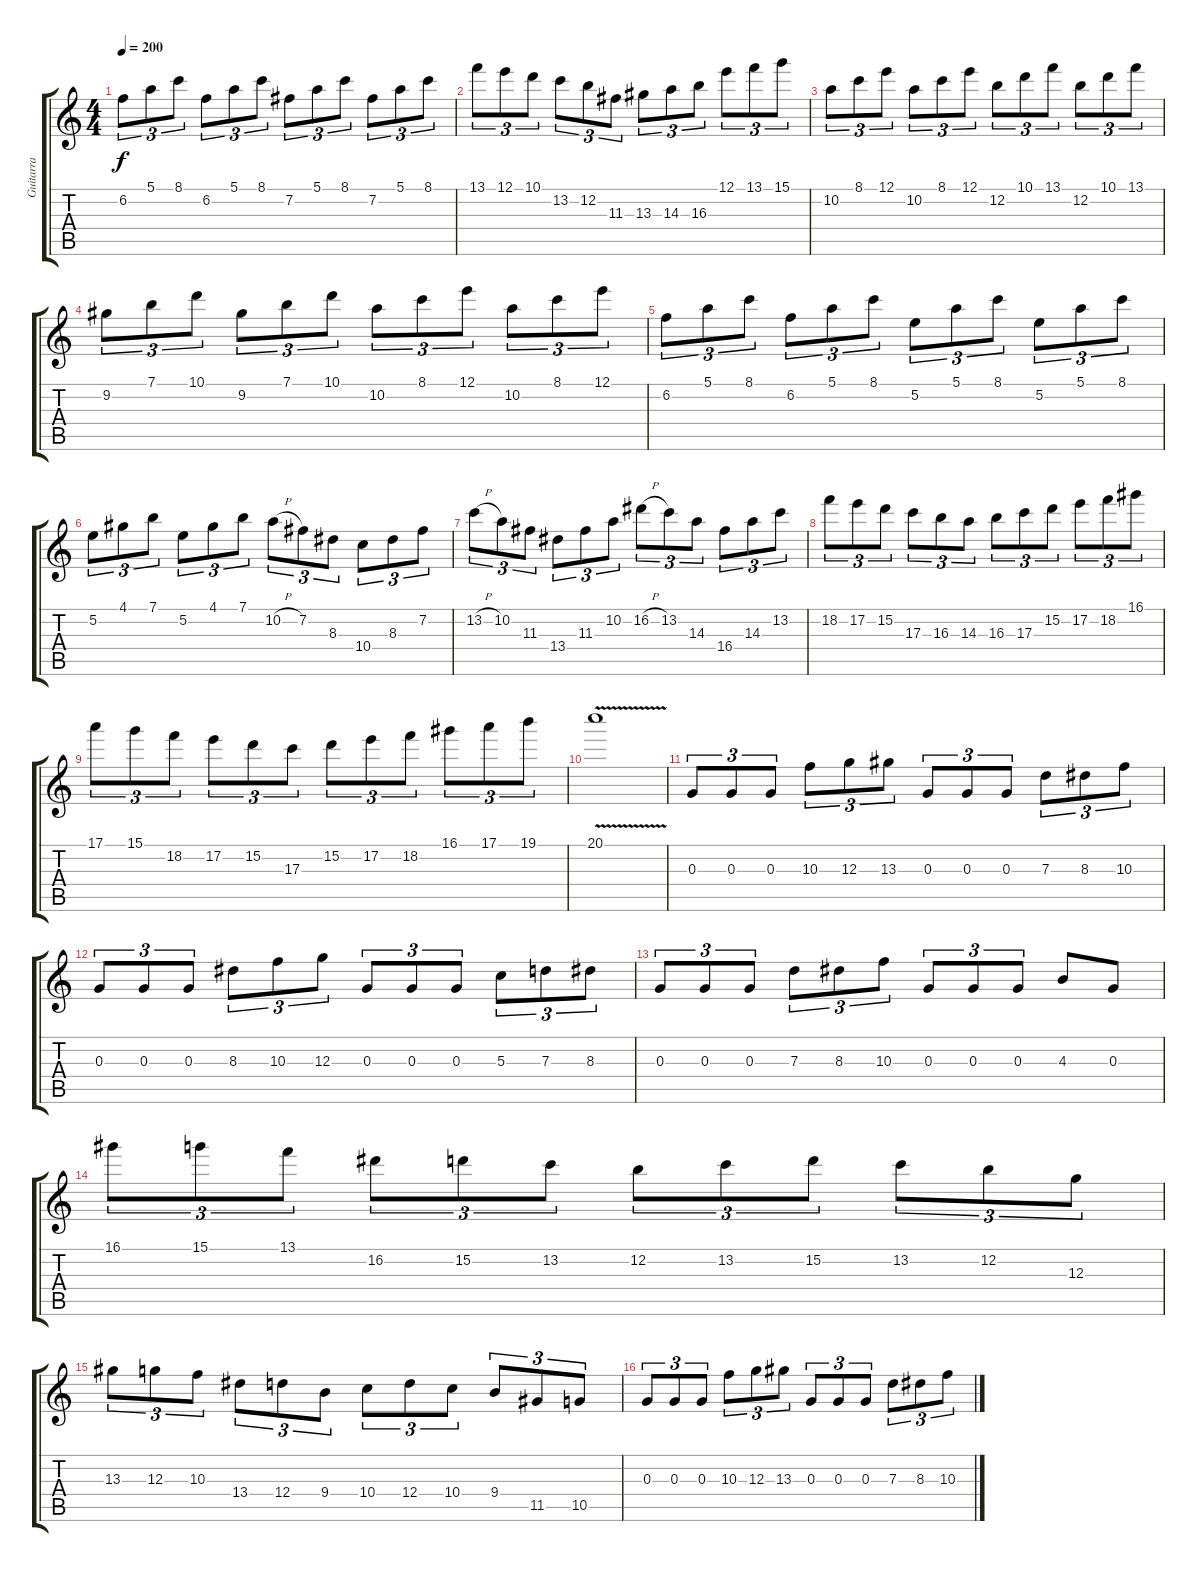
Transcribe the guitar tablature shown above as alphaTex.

\track ("Guitarra" "Guitarra") {instrument distortionguitar}
\staff {score tabs}
\tuning (E4 B3 G3 D3 A2 E2) {hide}
\ts (4 4)
\tempo 200
\clef g2
\ks c
6.2.8{tu (3 2) dy f} 5.1.8{tu (3 2)} 8.1.8{tu (3 2)} 6.2.8{tu (3 2)} 5.1.8{tu (3 2)} 8.1.8{tu (3 2)} 7.2.8{tu (3 2)} 5.1.8{tu (3 2)} 8.1.8{tu (3 2)} 7.2.8{tu (3 2)} 5.1.8{tu (3 2)} 8.1.8{tu (3 2)} |
13.1.8{tu (3 2)} 12.1.8{tu (3 2)} 10.1.8{tu (3 2)} 13.2.8{tu (3 2)} 12.2.8{tu (3 2)} 11.3.8{tu (3 2)} 13.3.8{tu (3 2)} 14.3.8{tu (3 2)} 16.3.8{tu (3 2)} 12.1.8{tu (3 2)} 13.1.8{tu (3 2)} 15.1.8{tu (3 2)} |
10.2.8{tu (3 2)} 8.1.8{tu (3 2)} 12.1.8{tu (3 2)} 10.2.8{tu (3 2)} 8.1.8{tu (3 2)} 12.1.8{tu (3 2)} 12.2.8{tu (3 2)} 10.1.8{tu (3 2)} 13.1.8{tu (3 2)} 12.2.8{tu (3 2)} 10.1.8{tu (3 2)} 13.1.8{tu (3 2)} |
9.2.8{tu (3 2)} 7.1.8{tu (3 2)} 10.1.8{tu (3 2)} 9.2.8{tu (3 2)} 7.1.8{tu (3 2)} 10.1.8{tu (3 2)} 10.2.8{tu (3 2)} 8.1.8{tu (3 2)} 12.1.8{tu (3 2)} 10.2.8{tu (3 2)} 8.1.8{tu (3 2)} 12.1.8{tu (3 2)} |
6.2.8{tu (3 2)} 5.1.8{tu (3 2)} 8.1.8{tu (3 2)} 6.2.8{tu (3 2)} 5.1.8{tu (3 2)} 8.1.8{tu (3 2)} 5.2.8{tu (3 2)} 5.1.8{tu (3 2)} 8.1.8{tu (3 2)} 5.2.8{tu (3 2)} 5.1.8{tu (3 2)} 8.1.8{tu (3 2)} |
5.2.8{tu (3 2)} 4.1.8{tu (3 2)} 7.1.8{tu (3 2)} 5.2.8{tu (3 2)} 4.1.8{tu (3 2)} 7.1.8{tu (3 2)} 10.2{h}.8{tu (3 2)} 7.2.8{tu (3 2)} 8.3.8{tu (3 2)} 10.4.8{tu (3 2)} 8.3.8{tu (3 2)} 7.2.8{tu (3 2)} |
13.2{h}.8{tu (3 2)} 10.2.8{tu (3 2)} 11.3.8{tu (3 2)} 13.4.8{tu (3 2)} 11.3.8{tu (3 2)} 10.2.8{tu (3 2)} 16.2{h}.8{tu (3 2)} 13.2.8{tu (3 2)} 14.3.8{tu (3 2)} 16.4.8{tu (3 2)} 14.3.8{tu (3 2)} 13.2.8{tu (3 2)} |
18.2.8{tu (3 2)} 17.2.8{tu (3 2)} 15.2.8{tu (3 2)} 17.3.8{tu (3 2)} 16.3.8{tu (3 2)} 14.3.8{tu (3 2)} 16.3.8{tu (3 2)} 17.3.8{tu (3 2)} 15.2.8{tu (3 2)} 17.2.8{tu (3 2)} 18.2.8{tu (3 2)} 16.1.8{tu (3 2)} |
17.1.8{tu (3 2)} 15.1.8{tu (3 2)} 18.2.8{tu (3 2)} 17.2.8{tu (3 2)} 15.2.8{tu (3 2)} 17.3.8{tu (3 2)} 15.2.8{tu (3 2)} 17.2.8{tu (3 2)} 18.2.8{tu (3 2)} 16.1.8{tu (3 2)} 17.1.8{tu (3 2)} 19.1.8{tu (3 2)} |
20.1{v}.1 |
0.3.8{tu (3 2)} 0.3.8{tu (3 2)} 0.3.8{tu (3 2)} 10.3.8{tu (3 2)} 12.3.8{tu (3 2)} 13.3.8{tu (3 2)} 0.3.8{tu (3 2)} 0.3.8{tu (3 2)} 0.3.8{tu (3 2)} 7.3.8{tu (3 2)} 8.3.8{tu (3 2)} 10.3.8{tu (3 2)} |
0.3.8{tu (3 2)} 0.3.8{tu (3 2)} 0.3.8{tu (3 2)} 8.3.8{tu (3 2)} 10.3.8{tu (3 2)} 12.3.8{tu (3 2)} 0.3.8{tu (3 2)} 0.3.8{tu (3 2)} 0.3.8{tu (3 2)} 5.3.8{tu (3 2)} 7.3.8{tu (3 2)} 8.3.8{tu (3 2)} |
0.3.8{tu (3 2)} 0.3.8{tu (3 2)} 0.3.8{tu (3 2)} 7.3.8{tu (3 2)} 8.3.8{tu (3 2)} 10.3.8{tu (3 2)} 0.3.8{tu (3 2)} 0.3.8{tu (3 2)} 0.3.8{tu (3 2)} 4.3.8 0.3.8 |
16.1.8{tu (3 2)} 15.1.8{tu (3 2)} 13.1.8{tu (3 2)} 16.2.8{tu (3 2)} 15.2.8{tu (3 2)} 13.2.8{tu (3 2)} 12.2.8{tu (3 2)} 13.2.8{tu (3 2)} 15.2.8{tu (3 2)} 13.2.8{tu (3 2)} 12.2.8{tu (3 2)} 12.3.8{tu (3 2)} |
13.3.8{tu (3 2)} 12.3.8{tu (3 2)} 10.3.8{tu (3 2)} 13.4.8{tu (3 2)} 12.4.8{tu (3 2)} 9.4.8{tu (3 2)} 10.4.8{tu (3 2)} 12.4.8{tu (3 2)} 10.4.8{tu (3 2)} 9.4.8{tu (3 2)} 11.5.8{tu (3 2)} 10.5.8{tu (3 2)} |
0.3.8{tu (3 2)} 0.3.8{tu (3 2)} 0.3.8{tu (3 2)} 10.3.8{tu (3 2)} 12.3.8{tu (3 2)} 13.3.8{tu (3 2)} 0.3.8{tu (3 2)} 0.3.8{tu (3 2)} 0.3.8{tu (3 2)} 7.3.8{tu (3 2)} 8.3.8{tu (3 2)} 10.3.8{tu (3 2)}
